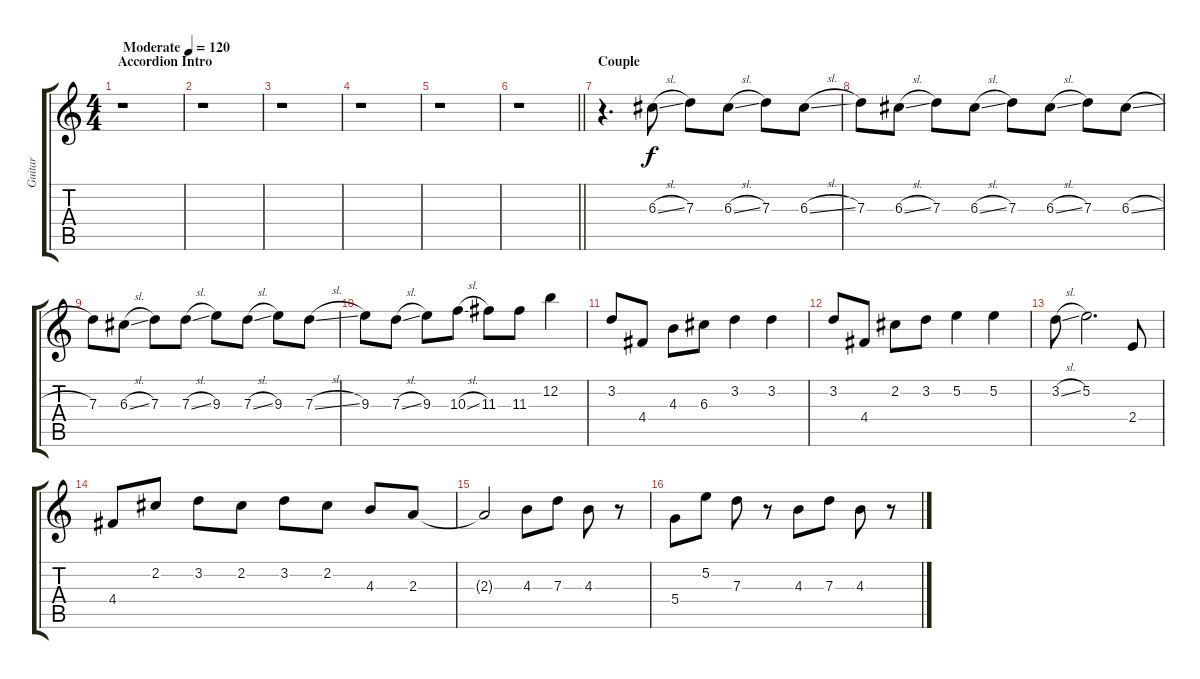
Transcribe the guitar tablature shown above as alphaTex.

\track ("Guitar" "Guitar") {instrument electricguitarjazz}
\staff {score tabs}
\tuning (E4 B3 G3 D3 A2 E2) {hide}
\ts (4 4)
\section ("" "Accordion Intro")
\tempo (120 "Moderate")
\clef g2
\ks c
r.1{dy f instrument electricguitarjazz} |
r.1 |
r.1 |
r.1 |
r.1 |
\barLineRight lightlight
r.1 |
\section ("" "Couple")
r.4{d} 6.3{sl}.8 7.3.8 6.3{sl}.8 7.3.8 6.3{sl}.8 |
7.3.8 6.3{sl}.8 7.3.8 6.3{sl}.8 7.3.8 6.3{sl}.8 7.3.8 6.3{sl}.8 |
7.3.8 6.3{sl}.8 7.3.8 7.3{sl}.8 9.3.8 7.3{sl}.8 9.3.8 7.3{sl}.8 |
9.3.8 7.3{sl}.8 9.3.8 10.3{sl}.8 11.3.8 11.3.8 12.2.4 |
3.2.8 4.4.8 4.3.8 6.3.8 3.2.4 3.2.4 |
3.2.8 4.4.8 2.2.8 3.2.8 5.2.4 5.2.4 |
3.2{sl}.8 5.2.2{d} 2.4.8 |
4.4.8 2.2.8 3.2.8 2.2.8 3.2.8 2.2.8 4.3.8 2.3.8 |
2.3{t}.2 4.3.8 7.3.8 4.3.8 r.8 |
5.4.8 5.2.8 7.3.8 r.8 4.3.8 7.3.8 4.3.8 r.8
